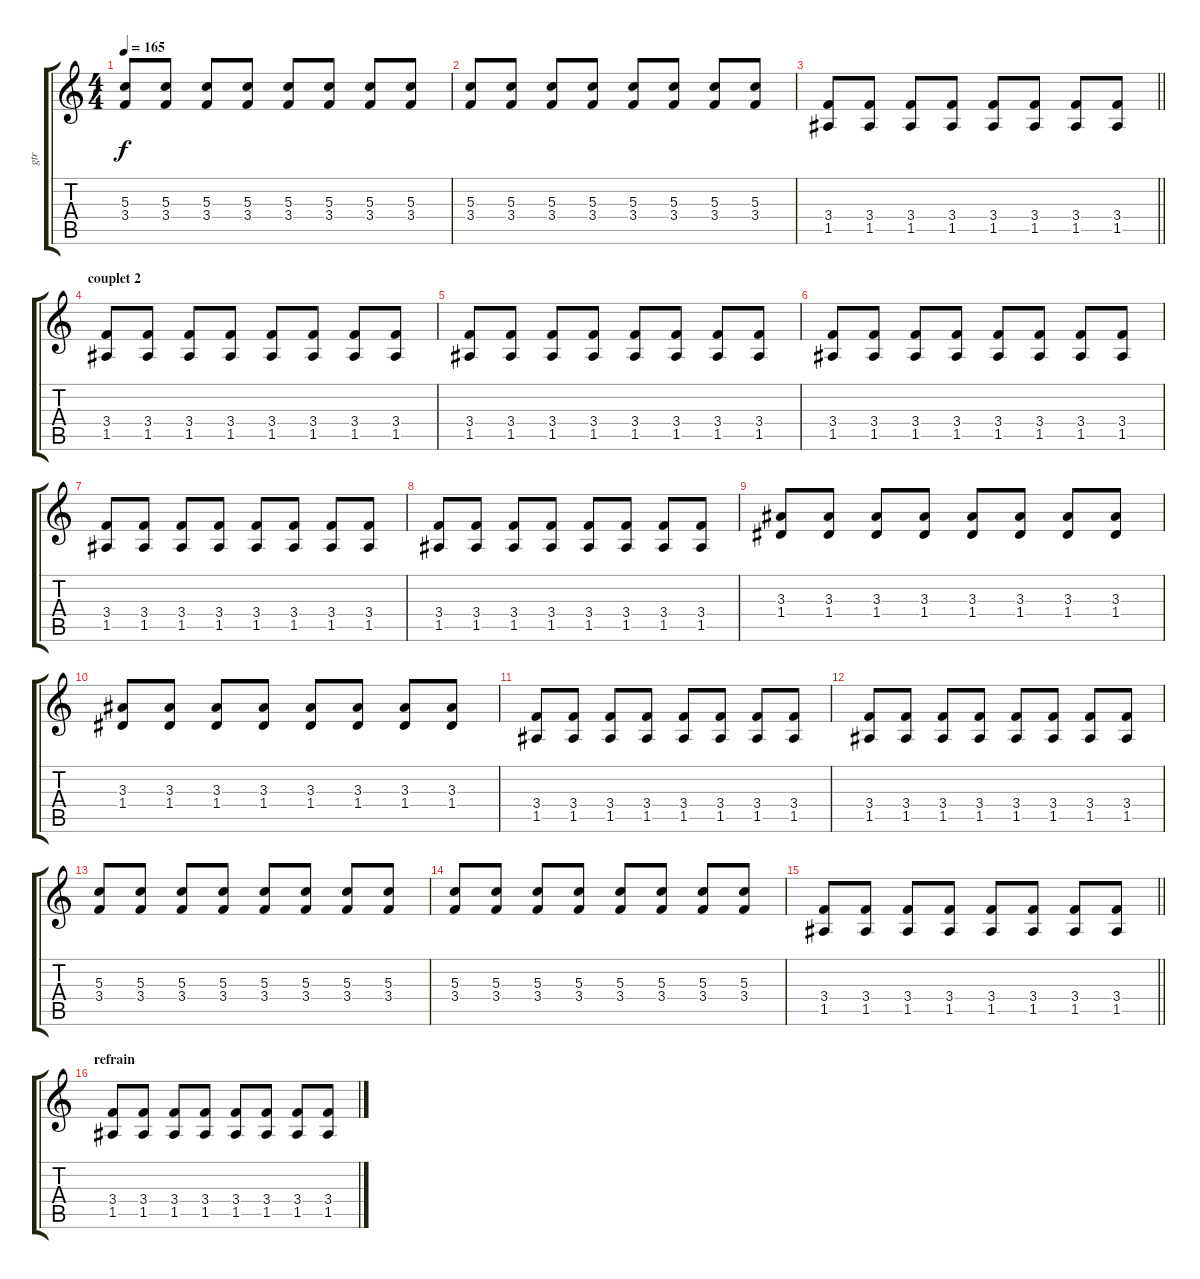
\track ("gtr" "gtr") {instrument overdrivenguitar}
\staff {score tabs}
\tuning (E4 B3 G3 D3 A2 E2) {hide}
\ts (4 4)
\tempo 165
\clef g2
\ks c
(5.3 3.4).8{dy f} (5.3 3.4).8 (5.3 3.4).8 (5.3 3.4).8 (5.3 3.4).8 (5.3 3.4).8 (5.3 3.4).8 (5.3 3.4).8 |
(5.3 3.4).8 (5.3 3.4).8 (5.3 3.4).8 (5.3 3.4).8 (5.3 3.4).8 (5.3 3.4).8 (5.3 3.4).8 (5.3 3.4).8 |
\barLineRight lightlight
(3.4 1.5).8 (3.4 1.5).8 (3.4 1.5).8 (3.4 1.5).8 (3.4 1.5).8 (3.4 1.5).8 (3.4 1.5).8 (3.4 1.5).8 |
\section ("" "couplet 2")
(3.4 1.5).8 (3.4 1.5).8 (3.4 1.5).8 (3.4 1.5).8 (3.4 1.5).8 (3.4 1.5).8 (3.4 1.5).8 (3.4 1.5).8 |
(3.4 1.5).8 (3.4 1.5).8 (3.4 1.5).8 (3.4 1.5).8 (3.4 1.5).8 (3.4 1.5).8 (3.4 1.5).8 (3.4 1.5).8 |
(3.4 1.5).8 (3.4 1.5).8 (3.4 1.5).8 (3.4 1.5).8 (3.4 1.5).8 (3.4 1.5).8 (3.4 1.5).8 (3.4 1.5).8 |
(3.4 1.5).8 (3.4 1.5).8 (3.4 1.5).8 (3.4 1.5).8 (3.4 1.5).8 (3.4 1.5).8 (3.4 1.5).8 (3.4 1.5).8 |
(3.4 1.5).8 (3.4 1.5).8 (3.4 1.5).8 (3.4 1.5).8 (3.4 1.5).8 (3.4 1.5).8 (3.4 1.5).8 (3.4 1.5).8 |
(3.3 1.4).8 (3.3 1.4).8 (3.3 1.4).8 (3.3 1.4).8 (3.3 1.4).8 (3.3 1.4).8 (3.3 1.4).8 (3.3 1.4).8 |
(3.3 1.4).8 (3.3 1.4).8 (3.3 1.4).8 (3.3 1.4).8 (3.3 1.4).8 (3.3 1.4).8 (3.3 1.4).8 (3.3 1.4).8 |
(3.4 1.5).8 (3.4 1.5).8 (3.4 1.5).8 (3.4 1.5).8 (3.4 1.5).8 (3.4 1.5).8 (3.4 1.5).8 (3.4 1.5).8 |
(3.4 1.5).8 (3.4 1.5).8 (3.4 1.5).8 (3.4 1.5).8 (3.4 1.5).8 (3.4 1.5).8 (3.4 1.5).8 (3.4 1.5).8 |
(5.3 3.4).8 (5.3 3.4).8 (5.3 3.4).8 (5.3 3.4).8 (5.3 3.4).8 (5.3 3.4).8 (5.3 3.4).8 (5.3 3.4).8 |
(5.3 3.4).8 (5.3 3.4).8 (5.3 3.4).8 (5.3 3.4).8 (5.3 3.4).8 (5.3 3.4).8 (5.3 3.4).8 (5.3 3.4).8 |
\barLineRight lightlight
(3.4 1.5).8 (3.4 1.5).8 (3.4 1.5).8 (3.4 1.5).8 (3.4 1.5).8 (3.4 1.5).8 (3.4 1.5).8 (3.4 1.5).8 |
\section ("" "refrain")
(3.4 1.5).8 (3.4 1.5).8 (3.4 1.5).8 (3.4 1.5).8 (3.4 1.5).8 (3.4 1.5).8 (3.4 1.5).8 (3.4 1.5).8
